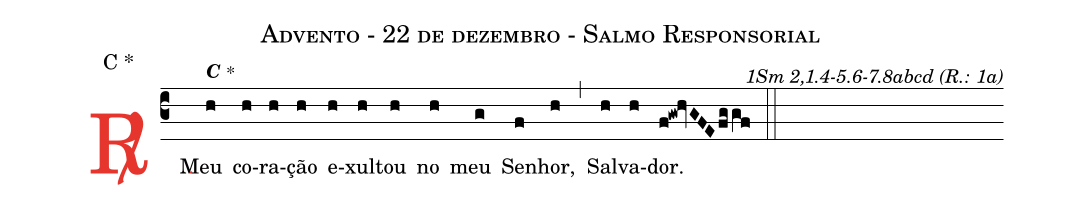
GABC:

name: Advento - 22 de dezembro - Salmo Responsorial;
mode: C *;
commentary: 1Sm 2,1.4-5.6-7.8abcd (R.: 1a);
%%
(c3)

<c><sp>R/</sp>.</c>() Meu<alt>\textbf{C \protect\GreStar}</alt>(h) co(h)ra(h)ção(h) e(h)xul(h)tou(h) no(h) meu(g) Se(f)nhor,(h) (,) Sal(h)va(h)dor.(f!gw!hvGFEfggf)

(::)
